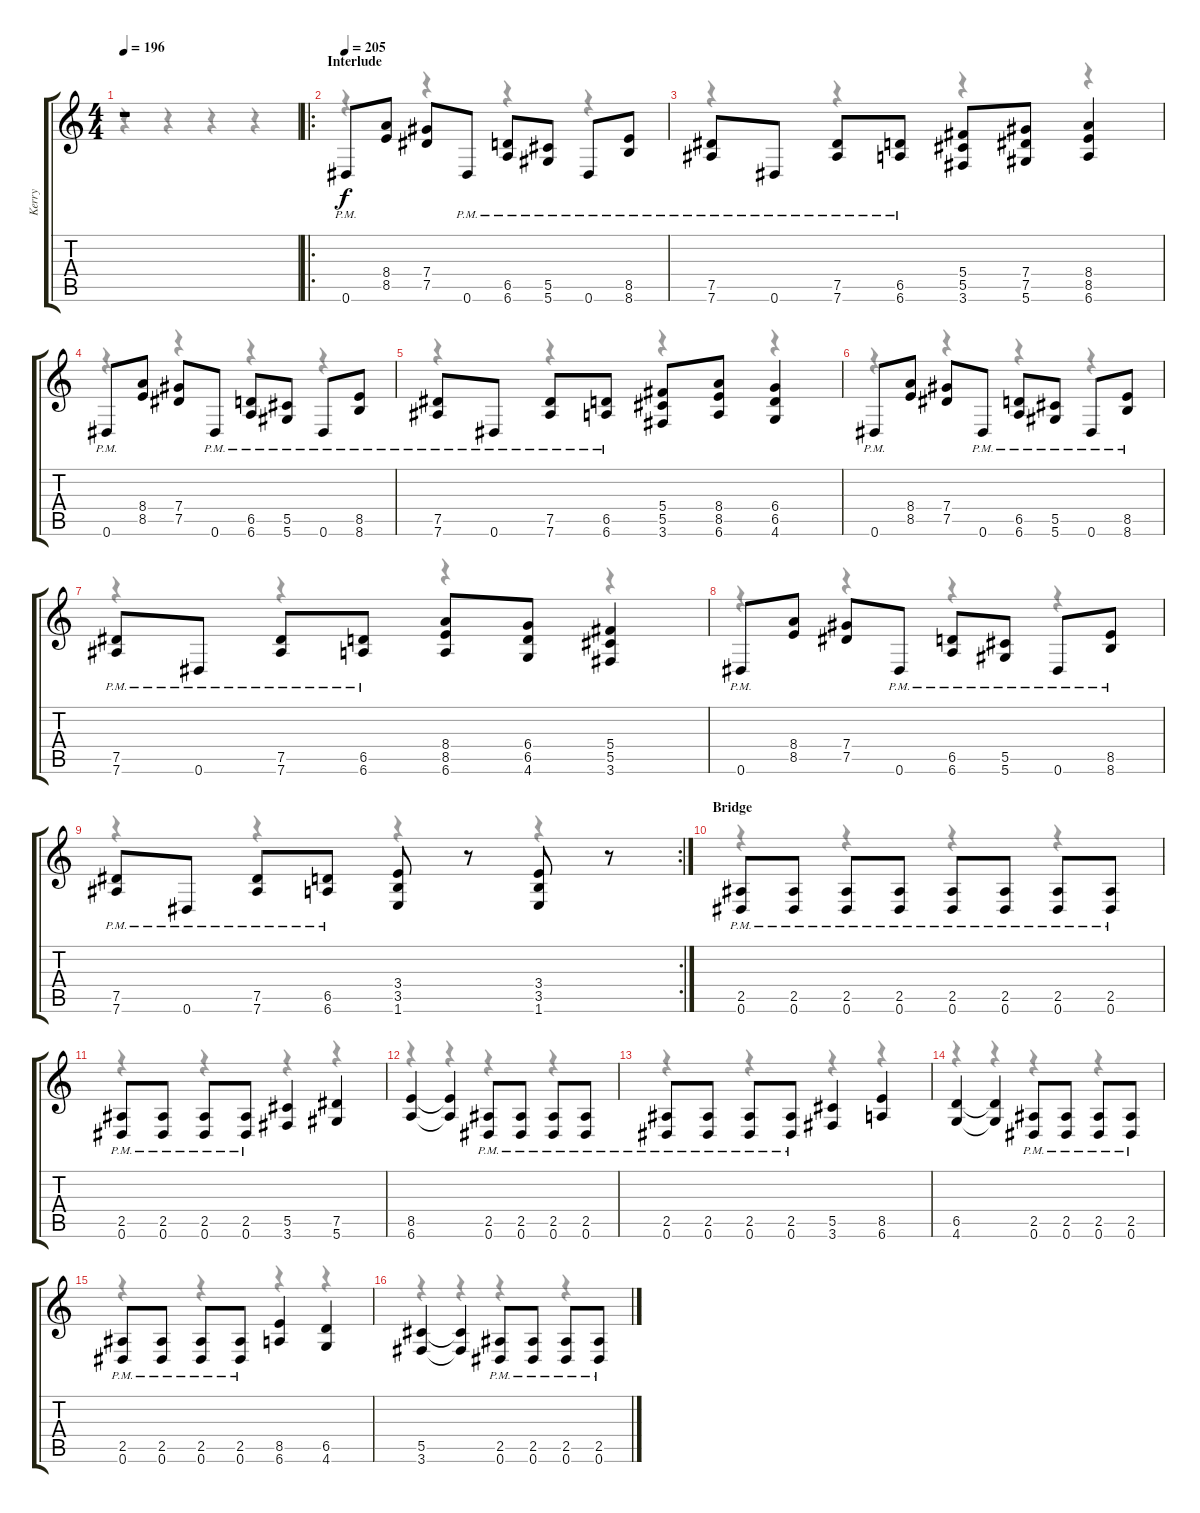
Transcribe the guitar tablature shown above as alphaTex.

\track ("Kerry" "Kerry") {instrument distortionguitar}
\staff {score tabs}
\tuning (Eb4 Bb3 Gb3 Db3 Ab2 Eb2) {hide}
\voice
\ts (4 4)
\tempo 196
\clef g2
\ks c
r.1{dy f} |
\ro
\section ("" "Interlude")
\tempo 205
0.6{pm}.8 (8.4 8.5).8 (7.4 7.5).8 0.6{pm}.8 (6.5{pm} 6.6{pm}).8 (5.5{pm} 5.6{pm}).8 0.6{pm}.8 (8.5{pm} 8.6{pm}).8 |
(7.5{pm} 7.6{pm}).8 0.6{pm}.8 (7.5{pm} 7.6{pm}).8 (6.5{pm} 6.6{pm}).8 (5.4 5.5 3.6).8 (7.4 7.5 5.6).8 (8.4 8.5 6.6).4 |
0.6{pm}.8 (8.4 8.5).8 (7.4 7.5).8 0.6{pm}.8 (6.5{pm} 6.6{pm}).8 (5.5{pm} 5.6{pm}).8 0.6{pm}.8 (8.5{pm} 8.6{pm}).8 |
(7.5{pm} 7.6{pm}).8 0.6{pm}.8 (7.5{pm} 7.6{pm}).8 (6.5{pm} 6.6{pm}).8 (5.4 5.5 3.6).8 (8.4 8.5 6.6).8 (6.4 6.5 4.6).4 |
0.6{pm}.8 (8.4 8.5).8 (7.4 7.5).8 0.6{pm}.8 (6.5{pm} 6.6{pm}).8 (5.5{pm} 5.6{pm}).8 0.6{pm}.8 (8.5{pm} 8.6{pm}).8 |
(7.5{pm} 7.6{pm}).8 0.6{pm}.8 (7.5{pm} 7.6{pm}).8 (6.5{pm} 6.6{pm}).8 (8.4 8.5 6.6).8 (6.4 6.5 4.6).8 (5.4 5.5 3.6).4 |
0.6{pm}.8 (8.4 8.5).8 (7.4 7.5).8 0.6{pm}.8 (6.5{pm} 6.6{pm}).8 (5.5{pm} 5.6{pm}).8 0.6{pm}.8 (8.5{pm} 8.6{pm}).8 |
\rc 2
(7.5{pm} 7.6{pm}).8 0.6{pm}.8 (7.5{pm} 7.6{pm}).8 (6.5{pm} 6.6{pm}).8 (3.4 3.5 1.6).8 r.8 (3.4 3.5 1.6).8 r.8 |
\section ("" "Bridge")
(2.5{pm} 0.6{pm}).8 (2.5{pm} 0.6{pm}).8 (2.5{pm} 0.6{pm}).8 (2.5{pm} 0.6{pm}).8 (2.5{pm} 0.6{pm}).8 (2.5{pm} 0.6{pm}).8 (2.5{pm} 0.6{pm}).8 (2.5{pm} 0.6{pm}).8 |
(2.5{pm} 0.6{pm}).8 (2.5{pm} 0.6{pm}).8 (2.5{pm} 0.6{pm}).8 (2.5{pm} 0.6{pm}).8 (5.5 3.6).4 (7.5 5.6).4 |
(8.5 6.6).4 (8.5{t} 6.6{t}).4 (2.5{pm} 0.6{pm}).8 (2.5{pm} 0.6{pm}).8 (2.5{pm} 0.6{pm}).8 (2.5{pm} 0.6{pm}).8 |
(2.5{pm} 0.6{pm}).8 (2.5{pm} 0.6{pm}).8 (2.5{pm} 0.6{pm}).8 (2.5{pm} 0.6{pm}).8 (5.5 3.6).4 (8.5 6.6).4 |
(6.5 4.6).4 (6.5{t} 4.6{t}).4 (2.5{pm} 0.6{pm}).8 (2.5{pm} 0.6{pm}).8 (2.5{pm} 0.6{pm}).8 (2.5{pm} 0.6{pm}).8 |
(2.5{pm} 0.6{pm}).8 (2.5{pm} 0.6{pm}).8 (2.5{pm} 0.6{pm}).8 (2.5{pm} 0.6{pm}).8 (8.5 6.6).4 (6.5 4.6).4 |
(5.5 3.6).4 (5.5{t} 3.6{t}).4 (2.5{pm} 0.6{pm}).8 (2.5{pm} 0.6{pm}).8 (2.5{pm} 0.6{pm}).8 (2.5{pm} 0.6{pm}).8
\voice
\clef g2
\ottava regular
\simile none
\ks c
r.4{dy f} r.4 r.4 r.4 |
r.4 r.4 r.4 r.4 |
r.4 r.4 r.4 r.4 |
r.4 r.4 r.4 r.4 |
r.4 r.4 r.4 r.4 |
r.4 r.4 r.4 r.4 |
r.4 r.4 r.4 r.4 |
r.4 r.4 r.4 r.4 |
r.4 r.4 r.4 r.4 |
r.4 r.4 r.4 r.4 |
r.4 r.4 r.4 r.4 |
r.4 r.4 r.4 r.4 |
r.4 r.4 r.4 r.4 |
r.4 r.4 r.4 r.4 |
r.4 r.4 r.4 r.4 |
r.4 r.4 r.4 r.4
